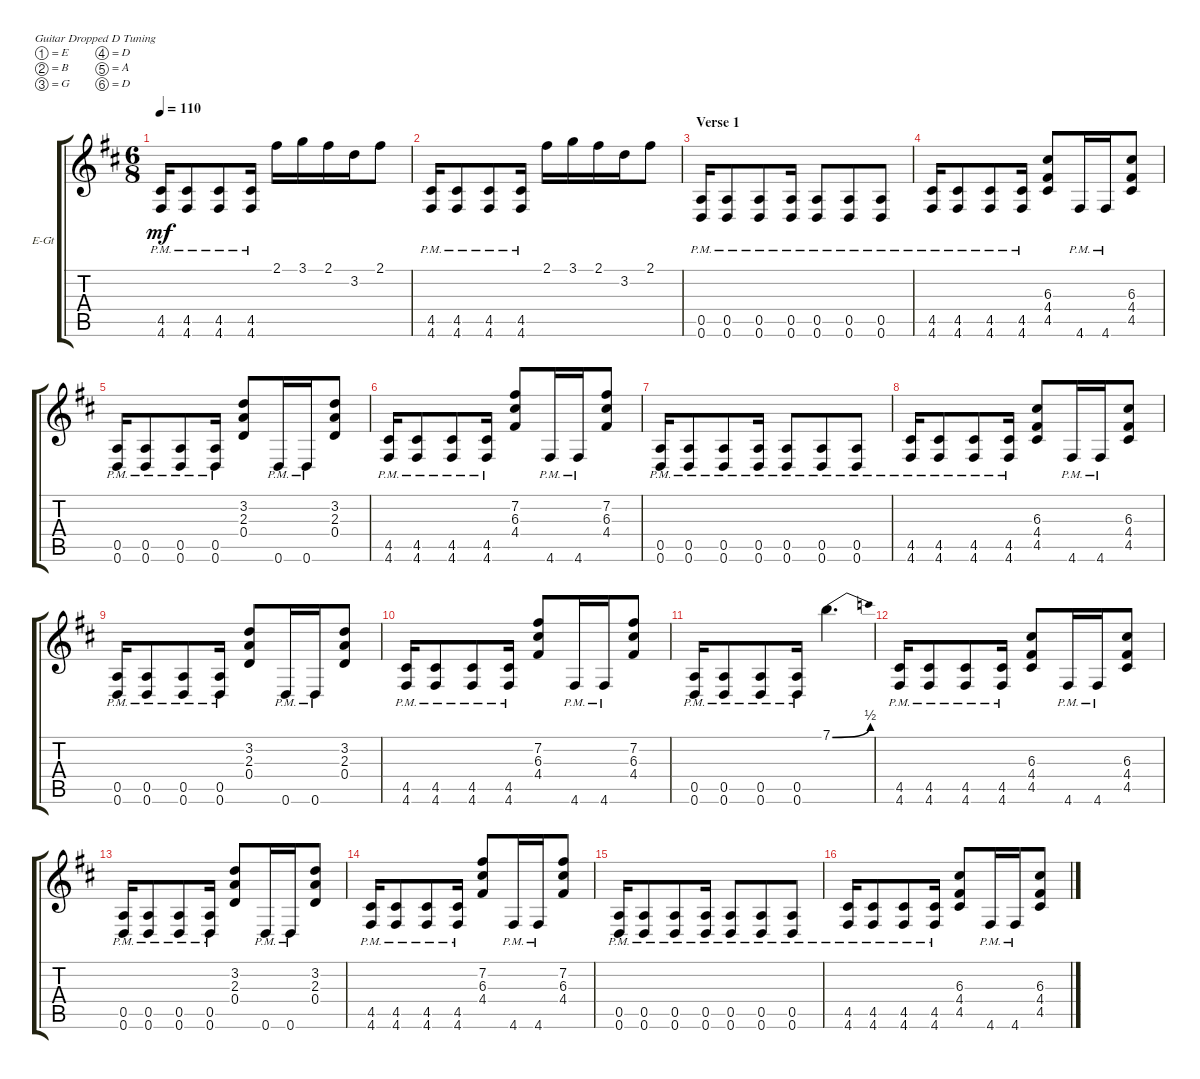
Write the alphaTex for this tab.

\defaultSystemsLayout 4
\bracketExtendMode groupsimilarinstruments
\firstSystemTrackNameOrientation horizontal
\otherSystemsTrackNameOrientation horizontal
\track ("Electric Guitar" "E-Gt") {instrument overdrivenguitar}
\staff {score tabs}
\tuning (E4 B3 G3 D3 A2 D2)
\ts (6 8)
\tempo 110
\clef g2
\ks d
(4.6{pm} 4.5).16{dy mf} (4.6{pm} 4.5).8 (4.6{pm} 4.5).8 (4.6{pm} 4.5).16 2.1.16 3.1.16 2.1.16 3.2.16 2.1.8 |
(4.6{pm} 4.5).16 (4.6{pm} 4.5).8 (4.6{pm} 4.5).8 (4.6{pm} 4.5).16 2.1.16 3.1.16 2.1.16 3.2.16 2.1.8 |
\section ("" "Verse 1")
(0.6{pm} 0.5{pm}).16 (0.6{pm} 0.5{pm}).8 (0.6{pm} 0.5{pm}).8 (0.6{pm} 0.5{pm}).16 (0.6{pm} 0.5{pm}).8 (0.5{pm} 0.6{pm}).8 (0.5{pm} 0.6{pm}).8 |
(4.6{pm} 4.5{pm}).16 (4.6{pm} 4.5{pm}).8 (4.6{pm} 4.5{pm}).8 (4.6{pm} 4.5{pm}).16 (4.5 4.4 6.3).8 4.6{pm}.16 4.6{pm}.16 (4.5 4.4 6.3).8 |
(0.6{pm} 0.5{pm}).16 (0.6{pm} 0.5{pm}).8 (0.6{pm} 0.5{pm}).8 (0.6{pm} 0.5{pm}).16 (0.4 2.3 3.2).8 0.6{pm}.16 0.6{pm}.16 (0.4 2.3 3.2).8 |
(4.6{pm} 4.5{pm}).16 (4.6{pm} 4.5{pm}).8 (4.6{pm} 4.5{pm}).8 (4.6{pm} 4.5{pm}).16 (4.4 6.3 7.2).8 4.6{pm}.16 4.6{pm}.16 (4.4 6.3 7.2).8 |
(0.6{pm} 0.5{pm}).16 (0.6{pm} 0.5{pm}).8 (0.6{pm} 0.5{pm}).8 (0.6{pm} 0.5{pm}).16 (0.6{pm} 0.5{pm}).8 (0.5{pm} 0.6{pm}).8 (0.5{pm} 0.6{pm}).8 |
(4.6{pm} 4.5{pm}).16 (4.6{pm} 4.5{pm}).8 (4.6{pm} 4.5{pm}).8 (4.6{pm} 4.5{pm}).16 (4.5 4.4 6.3).8 4.6{pm}.16 4.6{pm}.16 (4.5 4.4 6.3).8 |
(0.6{pm} 0.5{pm}).16 (0.6{pm} 0.5{pm}).8 (0.6{pm} 0.5{pm}).8 (0.6{pm} 0.5{pm}).16 (0.4 2.3 3.2).8 0.6{pm}.16 0.6{pm}.16 (0.4 2.3 3.2).8 |
(4.6{pm} 4.5{pm}).16 (4.6{pm} 4.5{pm}).8 (4.6{pm} 4.5{pm}).8 (4.6{pm} 4.5{pm}).16 (4.4 6.3 7.2).8 4.6{pm}.16 4.6{pm}.16 (4.4 6.3 7.2).8 |
(0.6{pm} 0.5{pm}).16 (0.6{pm} 0.5{pm}).8 (0.6{pm} 0.5{pm}).8 (0.6{pm} 0.5{pm}).16 7.1{be (bend 0 0 59.4 2)}.4{d} |
(4.6{pm} 4.5{pm}).16 (4.6{pm} 4.5{pm}).8 (4.6{pm} 4.5{pm}).8 (4.6{pm} 4.5{pm}).16 (4.5 4.4 6.3).8 4.6{pm}.16 4.6{pm}.16 (4.5 4.4 6.3).8 |
(0.6{pm} 0.5{pm}).16 (0.6{pm} 0.5{pm}).8 (0.6{pm} 0.5{pm}).8 (0.6{pm} 0.5{pm}).16 (0.4 2.3 3.2).8 0.6{pm}.16 0.6{pm}.16 (0.4 2.3 3.2).8 |
(4.6{pm} 4.5{pm}).16 (4.6{pm} 4.5{pm}).8 (4.6{pm} 4.5{pm}).8 (4.6{pm} 4.5{pm}).16 (4.4 6.3 7.2).8 4.6{pm}.16 4.6{pm}.16 (4.4 6.3 7.2).8 |
(0.6{pm} 0.5{pm}).16 (0.6{pm} 0.5{pm}).8 (0.6{pm} 0.5{pm}).8 (0.6{pm} 0.5{pm}).16 (0.6{pm} 0.5{pm}).8 (0.5{pm} 0.6{pm}).8 (0.5{pm} 0.6{pm}).8 |
(4.6{pm} 4.5{pm}).16 (4.6{pm} 4.5{pm}).8 (4.6{pm} 4.5{pm}).8 (4.6{pm} 4.5{pm}).16 (4.5 4.4 6.3).8 4.6{pm}.16 4.6{pm}.16 (4.5 4.4 6.3).8
